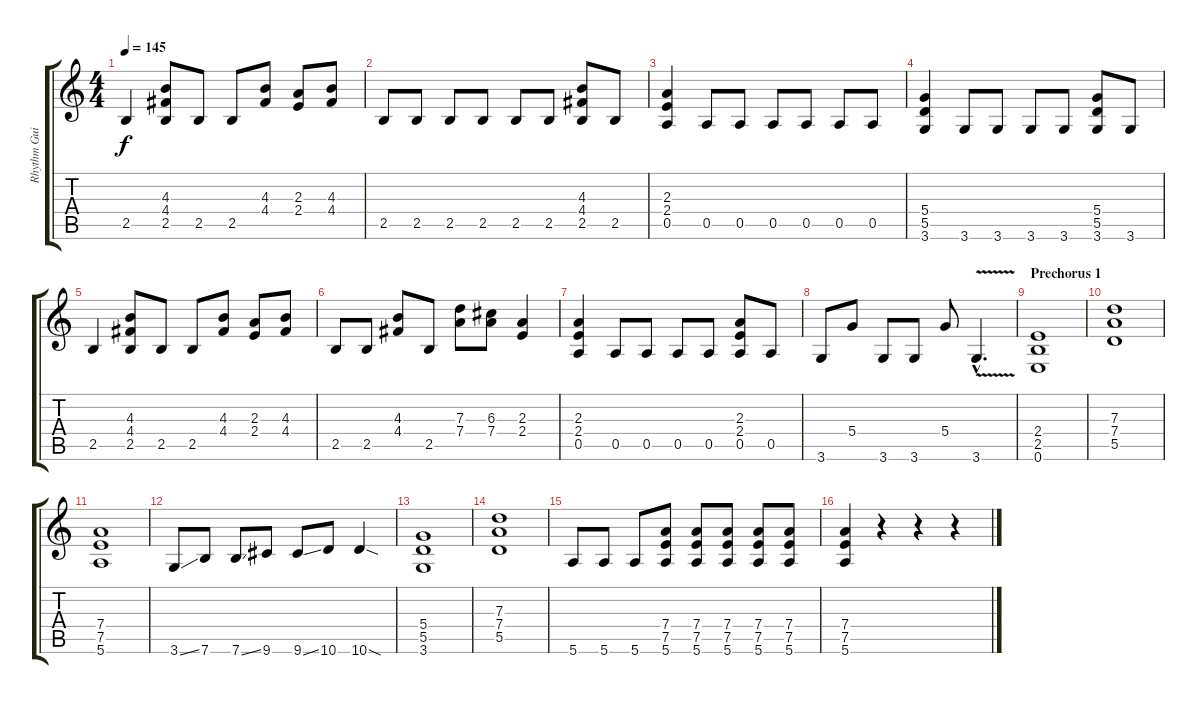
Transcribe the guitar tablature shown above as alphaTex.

\track ("Rhythm Guitar 2" "Rhythm Gui") {instrument overdrivenguitar}
\staff {score tabs}
\tuning (E4 B3 G3 D3 A2 E2) {hide}
\ts (4 4)
\tempo 145
\clef g2
\ks c
2.5.4{dy f} (4.3 4.4 2.5).8 2.5.8 2.5.8 (4.3 4.4).8 (2.3 2.4).8 (4.3 4.4).8 |
2.5.8 2.5.8 2.5.8 2.5.8 2.5.8 2.5.8 (4.3 4.4 2.5).8 2.5.8 |
(2.3 2.4 0.5).4 0.5.8 0.5.8 0.5.8 0.5.8 0.5.8 0.5.8 |
(5.4 5.5 3.6).4 3.6.8 3.6.8 3.6.8 3.6.8 (5.4 5.5 3.6).8 3.6.8 |
2.5.4 (4.3 4.4 2.5).8 2.5.8 2.5.8 (4.3 4.4).8 (2.3 2.4).8 (4.3 4.4).8 |
2.5.8 2.5.8 (4.3 4.4).8 2.5.8 (7.3 7.4).8 (6.3 7.4).8 (2.3 2.4).4 |
(2.3 2.4 0.5).4 0.5.8 0.5.8 0.5.8 0.5.8 (2.3 2.4 0.5).8 0.5.8 |
3.6.8 5.4.8 3.6.8 3.6.8 5.4.8 3.6{v hac}.4{d} |
\section ("" "Prechorus 1")
(2.4 2.5 0.6).1 |
(7.3 7.4 5.5).1 |
(7.4 7.5 5.6).1 |
3.6{ss}.8 7.6.8 7.6{ss}.8 9.6.8 9.6{ss}.8 10.6.8 10.6{sod}.4 |
(5.4 5.5 3.6).1 |
(7.3 7.4 5.5).1 |
5.6.8 5.6.8 5.6.8 (7.4 7.5 5.6).8 (7.4 7.5 5.6).8 (7.4 7.5 5.6).8 (7.4 7.5 5.6).8 (7.4 7.5 5.6).8 |
(7.4 7.5 5.6).4 r.4 r.4 r.4
